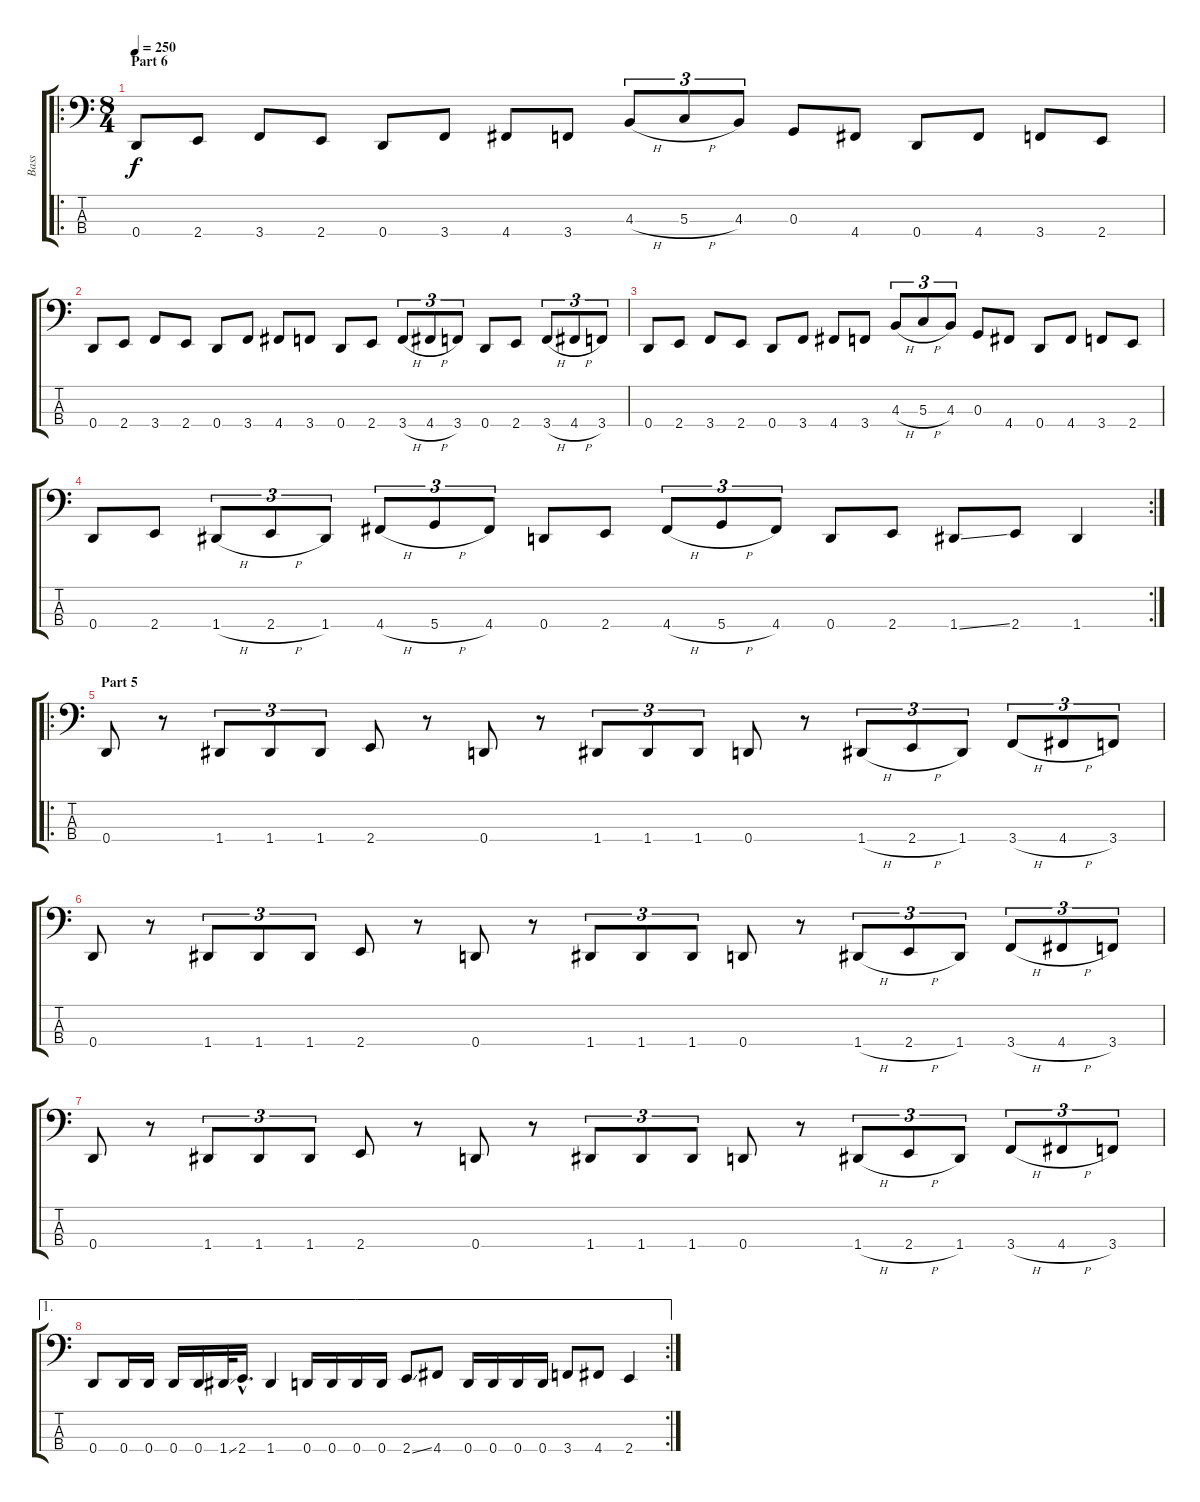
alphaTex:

\track ("Bass" "Bass") {instrument electricbassfinger}
\staff {score tabs}
\tuning (F2 C2 G1 D1) {hide}
\ro
\ts (8 4)
\section ("" "Part 6")
\tempo 250
\clef f4
\ks c
0.4.8{dy f} 2.4.8 3.4.8 2.4.8 0.4.8 3.4.8 4.4.8 3.4.8 4.3{h}.8{tu (3 2)} 5.3{h}.8{tu (3 2)} 4.3.8{tu (3 2)} 0.3.8 4.4.8 0.4.8 4.4.8 3.4.8 2.4.8 |
0.4.8 2.4.8 3.4.8 2.4.8 0.4.8 3.4.8 4.4.8 3.4.8 0.4.8 2.4.8 3.4{h}.8{tu (3 2)} 4.4{h}.8{tu (3 2)} 3.4.8{tu (3 2)} 0.4.8 2.4.8 3.4{h}.8{tu (3 2)} 4.4{h}.8{tu (3 2)} 3.4.8{tu (3 2)} |
0.4.8 2.4.8 3.4.8 2.4.8 0.4.8 3.4.8 4.4.8 3.4.8 4.3{h}.8{tu (3 2)} 5.3{h}.8{tu (3 2)} 4.3.8{tu (3 2)} 0.3.8 4.4.8 0.4.8 4.4.8 3.4.8 2.4.8 |
\rc 2
0.4.8 2.4.8 1.4{h}.8{tu (3 2)} 2.4{h}.8{tu (3 2)} 1.4.8{tu (3 2)} 4.4{h}.8{tu (3 2)} 5.4{h}.8{tu (3 2)} 4.4.8{tu (3 2)} 0.4.8 2.4.8 4.4{h}.8{tu (3 2)} 5.4{h}.8{tu (3 2)} 4.4.8{tu (3 2)} 0.4.8 2.4.8 1.4{ss}.8 2.4.8 1.4.4 |
\ro
\section ("" "Part 5")
0.4.8 r.8 1.4.8{tu (3 2)} 1.4.8{tu (3 2)} 1.4.8{tu (3 2)} 2.4.8 r.8 0.4.8 r.8 1.4.8{tu (3 2)} 1.4.8{tu (3 2)} 1.4.8{tu (3 2)} 0.4.8 r.8 1.4{h}.8{tu (3 2)} 2.4{h}.8{tu (3 2)} 1.4.8{tu (3 2)} 3.4{h}.8{tu (3 2)} 4.4{h}.8{tu (3 2)} 3.4.8{tu (3 2)} |
\section ("" "")
0.4.8 r.8 1.4.8{tu (3 2)} 1.4.8{tu (3 2)} 1.4.8{tu (3 2)} 2.4.8 r.8 0.4.8 r.8 1.4.8{tu (3 2)} 1.4.8{tu (3 2)} 1.4.8{tu (3 2)} 0.4.8 r.8 1.4{h}.8{tu (3 2)} 2.4{h}.8{tu (3 2)} 1.4.8{tu (3 2)} 3.4{h}.8{tu (3 2)} 4.4{h}.8{tu (3 2)} 3.4.8{tu (3 2)} |
0.4.8 r.8 1.4.8{tu (3 2)} 1.4.8{tu (3 2)} 1.4.8{tu (3 2)} 2.4.8 r.8 0.4.8 r.8 1.4.8{tu (3 2)} 1.4.8{tu (3 2)} 1.4.8{tu (3 2)} 0.4.8 r.8 1.4{h}.8{tu (3 2)} 2.4{h}.8{tu (3 2)} 1.4.8{tu (3 2)} 3.4{h}.8{tu (3 2)} 4.4{h}.8{tu (3 2)} 3.4.8{tu (3 2)} |
\ae 1
\rc 2
0.4.8 0.4.16 0.4.16 0.4.16 0.4.16 1.4{ss}.32 2.4{hac}.16{d} 1.4.4 0.4.16 0.4.16 0.4.16 0.4.16 2.4{ss}.8 4.4.8 0.4.16 0.4.16 0.4.16 0.4.16 3.4.8 4.4.8 2.4.4
